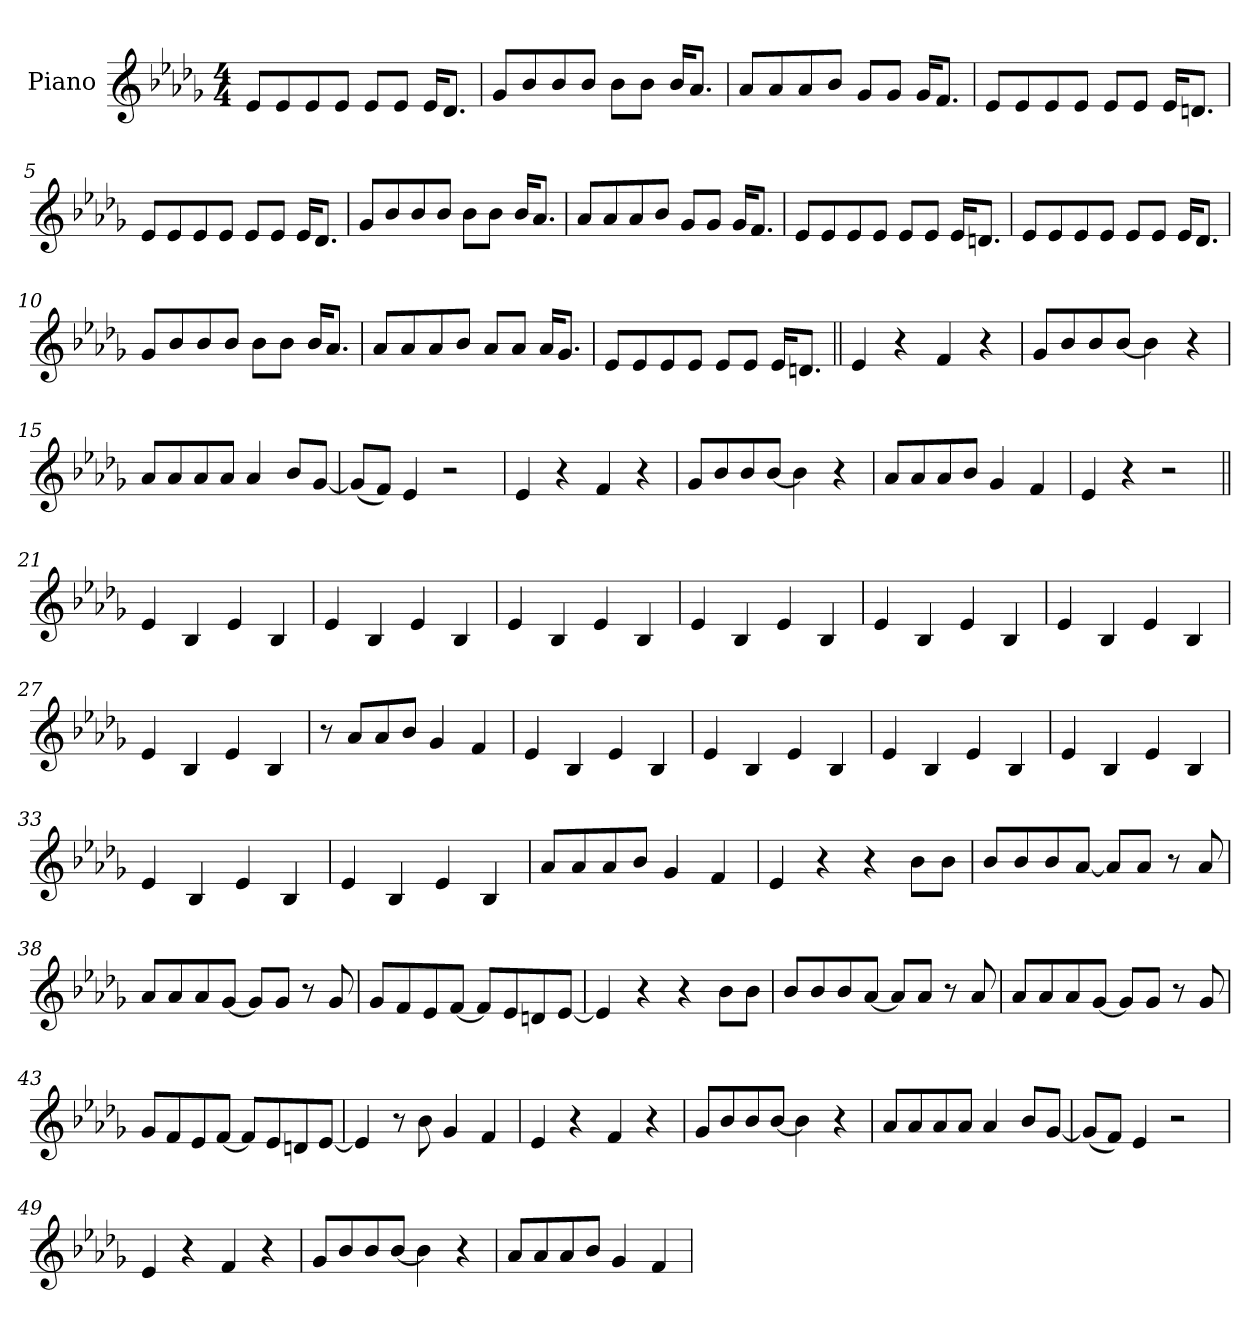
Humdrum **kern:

**kern
*part1
*staff1
*I"Piano
*I'Pno.
*clefG2
*k[b-e-a-d-g-]
*M4/4
*MM140
=1
8e-!L
8e-!
8e-!
8e-!J
8e-!L
8e-!J
16e-!KL
8.d-!J
=2
8g-!L
8b-!
8b-!
8b-!J
8b-!L
8b-!J
16b-!KL
8.a-!J
=3
8a-!L
8a-!
8a-!
8b-!J
8g-!L
8g-!J
16g-!KL
8.f!J
=4
8e-!L
8e-!
8e-!
8e-!J
8e-!L
8e-!J
16e-!KL
8.dn!J
=5
8e-!L
8e-!
8e-!
8e-!J
8e-!L
8e-!J
16e-!KL
8.d-!J
=6
8g-!L
8b-!
8b-!
8b-!J
8b-!L
8b-!J
16b-!KL
8.a-!J
=7
8a-!L
8a-!
8a-!
8b-!J
8g-!L
8g-!J
16g-!KL
8.f!J
=8
8e-!L
8e-!
8e-!
8e-!J
8e-!L
8e-!J
16e-!KL
8.dn!J
=9
8e-!L
8e-!
8e-!
8e-!J
8e-!L
8e-!J
16e-!KL
8.d-!J
=10
8g-!L
8b-!
8b-!
8b-!J
8b-!L
8b-!J
16b-!KL
8.a-!J
=11
8a-!L
8a-!
8a-!
8b-!J
8a-!L
8a-!J
16a-!KL
8.g-!J
=12
8e-!L
8e-!
8e-!
8e-!J
8e-!L
8e-!J
16e-!KL
8.dn!J
=13||
4e-
4r
4f
4r
=14
8g-L
8b-
8b-
[8b-J
4b-]
4r
=15
8a-L
8a-
8a-
8a-J
4a-
8b-L
[8g-J
=16
(<8g-L]
8fJ)
4e-
2r
=17
4e-
4r
4f
4r
=18
8g-L
8b-
8b-
[8b-J
4b-]
4r
=19
8a-L
8a-
8a-
8b-J
4g-
4f
=20
4e-
4r
2r
=21||
4e-!
4B-!
4e-!
4B-!
=22
4e-!
4B-!
4e-!
4B-!
=23
4e-!
4B-!
4e-!
4B-!
=24
4e-!
4B-!
4e-!
4B-!
=25
4e-!
4B-!
4e-!
4B-!
=26
4e-!
4B-!
4e-!
4B-!
=27
4e-!
4B-!
4e-!
4B-!
=28
8r
8a-L
8a-
8b-J
4g-
4f
=29
4e-
4B-!
4e-!
4B-!
=30
4e-!
4B-!
4e-!
4B-!
=31
4e-!
4B-!
4e-!
4B-!
=32
4e-!
4B-!
4e-!
4B-!
=33
4e-!
4B-!
4e-!
4B-!
=34
4e-!
4B-!
4e-!
4B-!
=35
8a-L
8a-
8a-
8b-J
4g-
4f
=36
4e-
4r
4r
8b-L
8b-J
=37
8b-L
8b-
8b-
[8a-J
8a-L]
8a-J
8r
8a-
=38
8a-L
8a-
8a-
[8g-J
8g-L]
8g-J
8r
8g-
=39
8g-L
8f
8e-
[8fJ
8fL]
8e-
8dn
[8e-J
=40
4e-]
4r
4r
8b-L
8b-J
=41
8b-L
8b-
8b-
[8a-J
8a-L]
8a-J
8r
8a-
=42
8a-L
8a-
8a-
[8g-J
8g-L]
8g-J
8r
8g-
=43
8g-L
8f
8e-
[8fJ
8fL]
8e-
8dn
[8e-J
=44
4e-]
8r
8b-
4g-
4f
=45
4e-
4r
4f
4r
=46
8g-L
8b-
8b-
[8b-J
4b-]
4r
=47
8a-L
8a-
8a-
8a-J
4a-
8b-L
[8g-J
=48
(<8g-L]
8fJ)
4e-
2r
=49
4e-
4r
4f
4r
=50
8g-L
8b-
8b-
[8b-J
4b-]
4r
=51
8a-L
8a-
8a-
8b-J
4g-
4f
=
*-
